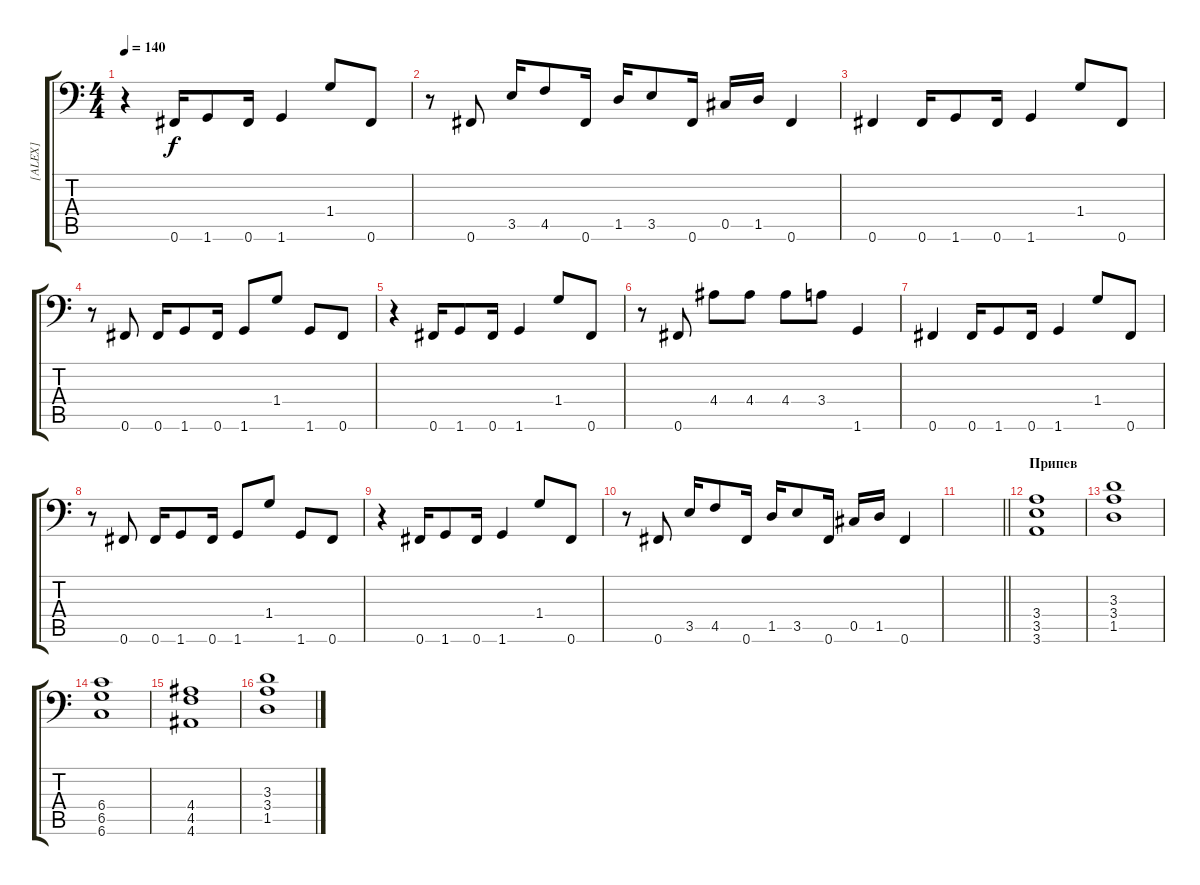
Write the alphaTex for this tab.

\track ("[ALEX]" "[ALEX]") {instrument distortionguitar}
\staff {score tabs}
\tuning (Ab3 Eb3 B2 Gb2 Db2 Gb1) {hide}
\ts (4 4)
\tempo 140
\clef f4
\ks c
r.4{dy f} 0.6.16 1.6.8 0.6.16 1.6.4 1.4.8 0.6.8 |
r.8 0.6.8 3.5.16 4.5.8 0.6.16 1.5.16 3.5.8 0.6.16 0.5.16 1.5.16 0.6.4 |
0.6.4 0.6.16 1.6.8 0.6.16 1.6.4 1.4.8 0.6.8 |
r.8 0.6.8 0.6.16 1.6.8 0.6.16 1.6.8 1.4.8 1.6.8 0.6.8 |
r.4 0.6.16 1.6.8 0.6.16 1.6.4 1.4.8 0.6.8 |
r.8 0.6.8 4.4.8 4.4.8 4.4.8 3.4.8 1.6.4 |
0.6.4 0.6.16 1.6.8 0.6.16 1.6.4 1.4.8 0.6.8 |
r.8 0.6.8 0.6.16 1.6.8 0.6.16 1.6.8 1.4.8 1.6.8 0.6.8 |
r.4 0.6.16 1.6.8 0.6.16 1.6.4 1.4.8 0.6.8 |
r.8 0.6.8 3.5.16 4.5.8 0.6.16 1.5.16 3.5.8 0.6.16 0.5.16 1.5.16 0.6.4 |
\barLineRight lightlight
|
\section ("" "Припев")
(3.4 3.5 3.6).1 |
(3.3 3.4 1.5).1 |
(6.4 6.5 6.6).1 |
(4.4 4.5 4.6).1 |
(3.3 3.4 1.5).1
